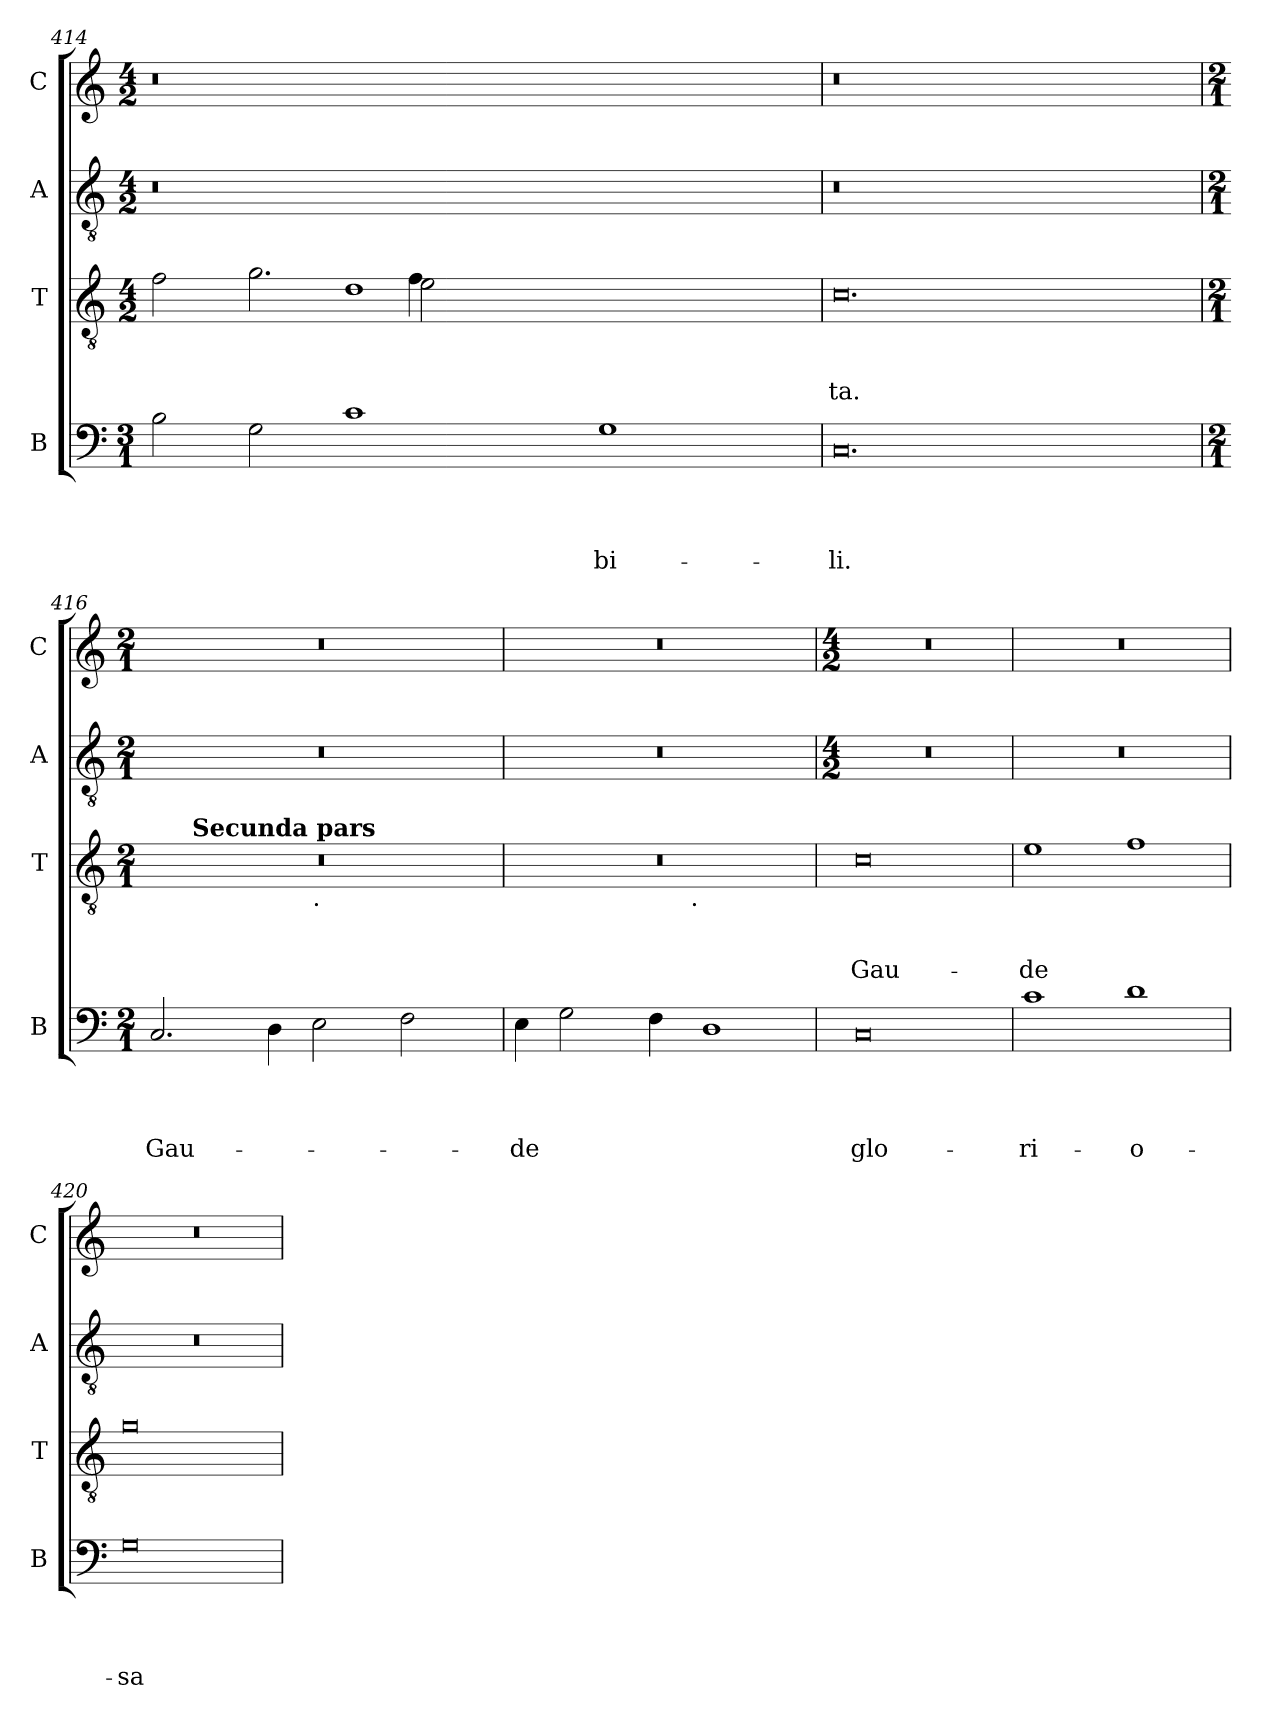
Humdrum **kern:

**kern	**text	**text	**text	**text	**kern	**text	**text	**text	**kern	**kern
*part4	*part4	*part4	*part4	*part4	*part3	*part3	*part3	*part3	*part2	*part1
*staff4	*staff4	*staff4	*staff4	*staff4	*staff3	*staff3	*staff3	*staff3	*staff2	*staff1
*I"B	*	*	*	*	*I"T	*	*	*	*I"A	*I"C
*I'B	*	*	*	*	*I'T	*	*	*	*I'A	*I'C
*clefF4	*	*	*	*	*clefGv2	*	*	*	*clefGv2	*clefG2
*k[]	*	*	*	*	*k[]	*	*	*	*k[]	*k[]
*C:	*	*	*	*	*C:	*	*	*	*C:	*C:
*M3/1	*	*	*	*	*M4/2	*	*	*	*M4/2	*M4/2
=414	=414	=414	=414	=414	=414	=414	=414	=414	=414	=414
*	*	*	*	*	*^	*	*	*	*	*
*	*	*	*	*	*	*^	*	*	*	*	*
2B\	.	.	.	.	2f\	1ryy	1ryy	.	.	.	0r	0r
2G\	.	.	.	.	2.g\	.	.	.	.	.	.	.
1c	.	.	.	.	.	4ryy	1d	.	.	.	.	.
.	.	.	.	.	4f\	2e\	.	.	.	.	.	.
.	.	.	.	.	1ryy	.	.	.	.	.	.	.
.	.	.	.	.	.	1ryy	.	.	.	.	.	.
!	!	!	!	!LO:LY:b	!	!	!	!	!	!	!	!
1G	.	.	.	-bi-	.	.	1ryy	.	.	.	1ryy	1ryy
.	.	.	.	.	2ryy	.	.	.	.	.	.	.
.	.	.	.	.	.	4ryy	.	.	.	.	.	.
*	*	*	*	*	*	*v	*v	*	*	*	*	*
=415	=415	=415	=415	=415	=415	=415	=415	=415	=415	=415	=415
!	!	!	!	!LO:LY:b:rj	!	!	!	!	!LO:LY:b:rj	!	!
*	*	*	*	*	*v	*v	*	*	*	*	*
0.C	.	.	.	-li.	0.c	.	.	-ta.	0r	0r
.	.	.	.	.	.	.	.	.	1ryy	1ryy
!!LO:LB:g=z
=416	=416	=416	=416	=416	=416	=416	=416	=416	=416	=416
*M2/1	*	*	*	*	*M2/1	*	*	*	*M2/1	*M2/1
!	!	!	!	!LO:LY:b	!	!	!	!	!	!
*	*	*	*	*	*^	*	*	*	*	*
*	*	*	*	*	*	*^	*	*	*	*	*
2.C/	.	.	.	Gau-	0r	8ryy	1ryy	.	.	.	0r	0r
.	.	.	.	.	.	32ryy	.	.	.	.	.	.
!	!	!	!	!	!	!LO:TX:a:B:t=Secunda pars	!	!	!	!	!	!
.	.	.	.	.	.	1ryy	.	.	.	.	.	.
4D\	.	.	.	.	.	.	.	.	.	.	.	.
!	!	!	!	!	!	!	!LO:TX:b:t=.	!	!	!	!	!
2E\	.	.	.	.	.	.	1ryy	.	.	.	.	.
.	.	.	.	.	.	2ryy	.	.	.	.	.	.
2F\	.	.	.	.	.	.	.	.	.	.	.	.
.	.	.	.	.	.	4ryy	.	.	.	.	.	.
.	.	.	.	.	.	16.ryy	.	.	.	.	.	.
=417	=417	=417	=417	=417	=417	=417	=417	=417	=417	=417	=417	=417
!	!	!	!	!LO:LY:b	!	!	!	!	!	!	!	!
*	*	*	*	*	*	*v	*v	*	*	*	*	*
4E\	.	.	.	-de	0r	2ryy	.	.	.	0r	0r
2G\	.	.	.	.	.	.	.	.	.	.	.
.	.	.	.	.	.	4...ryy	.	.	.	.	.
4F\	.	.	.	.	.	.	.	.	.	.	.
!	!	!	!	!	!	!LO:TX:b:t=.	!	!	!	!	!
.	.	.	.	.	.	1ryy	.	.	.	.	.
1D	.	.	.	.	.	.	.	.	.	.	.
.	.	.	.	.	.	32ryy	.	.	.	.	.
*	*	*	*	*	*v	*v	*	*	*	*	*
=418	=418	=418	=418	=418	=418	=418	=418	=418	=418	=418
*	*	*	*	*	*	*	*	*	*M4/2	*M4/2
*	*	*	*	*	*^	*	*	*	*	*
!	!	!	!	!LO:LY:b	!	!	!	!	!LO:LY:b	!	!
*	*	*	*	*	*v	*v	*	*	*	*	*
0C	.	.	.	glo-	0c	.	.	Gau-	0r	0r
=419	=419	=419	=419	=419	=419	=419	=419	=419	=419	=419
!	!	!	!	!LO:LY:b	!	!	!	!LO:LY:b	!	!
1c	.	.	.	-ri-	1e	.	.	-de	0r	0r
!	!	!	!	!LO:LY:b:rj	!	!	!	!	!	!
1d	.	.	.	-o-	1f	.	.	.	.	.
=420	=420	=420	=420	=420	=420	=420	=420	=420	=420	=420
!	!	!	!	!LO:LY:b	!	!	!	!	!	!
0G	.	.	.	-sa	0g	.	.	.	0r	0r
=	=	=	=	=	=	=	=	=	=	=
*-	*-	*-	*-	*-	*-	*-	*-	*-	*-	*-
